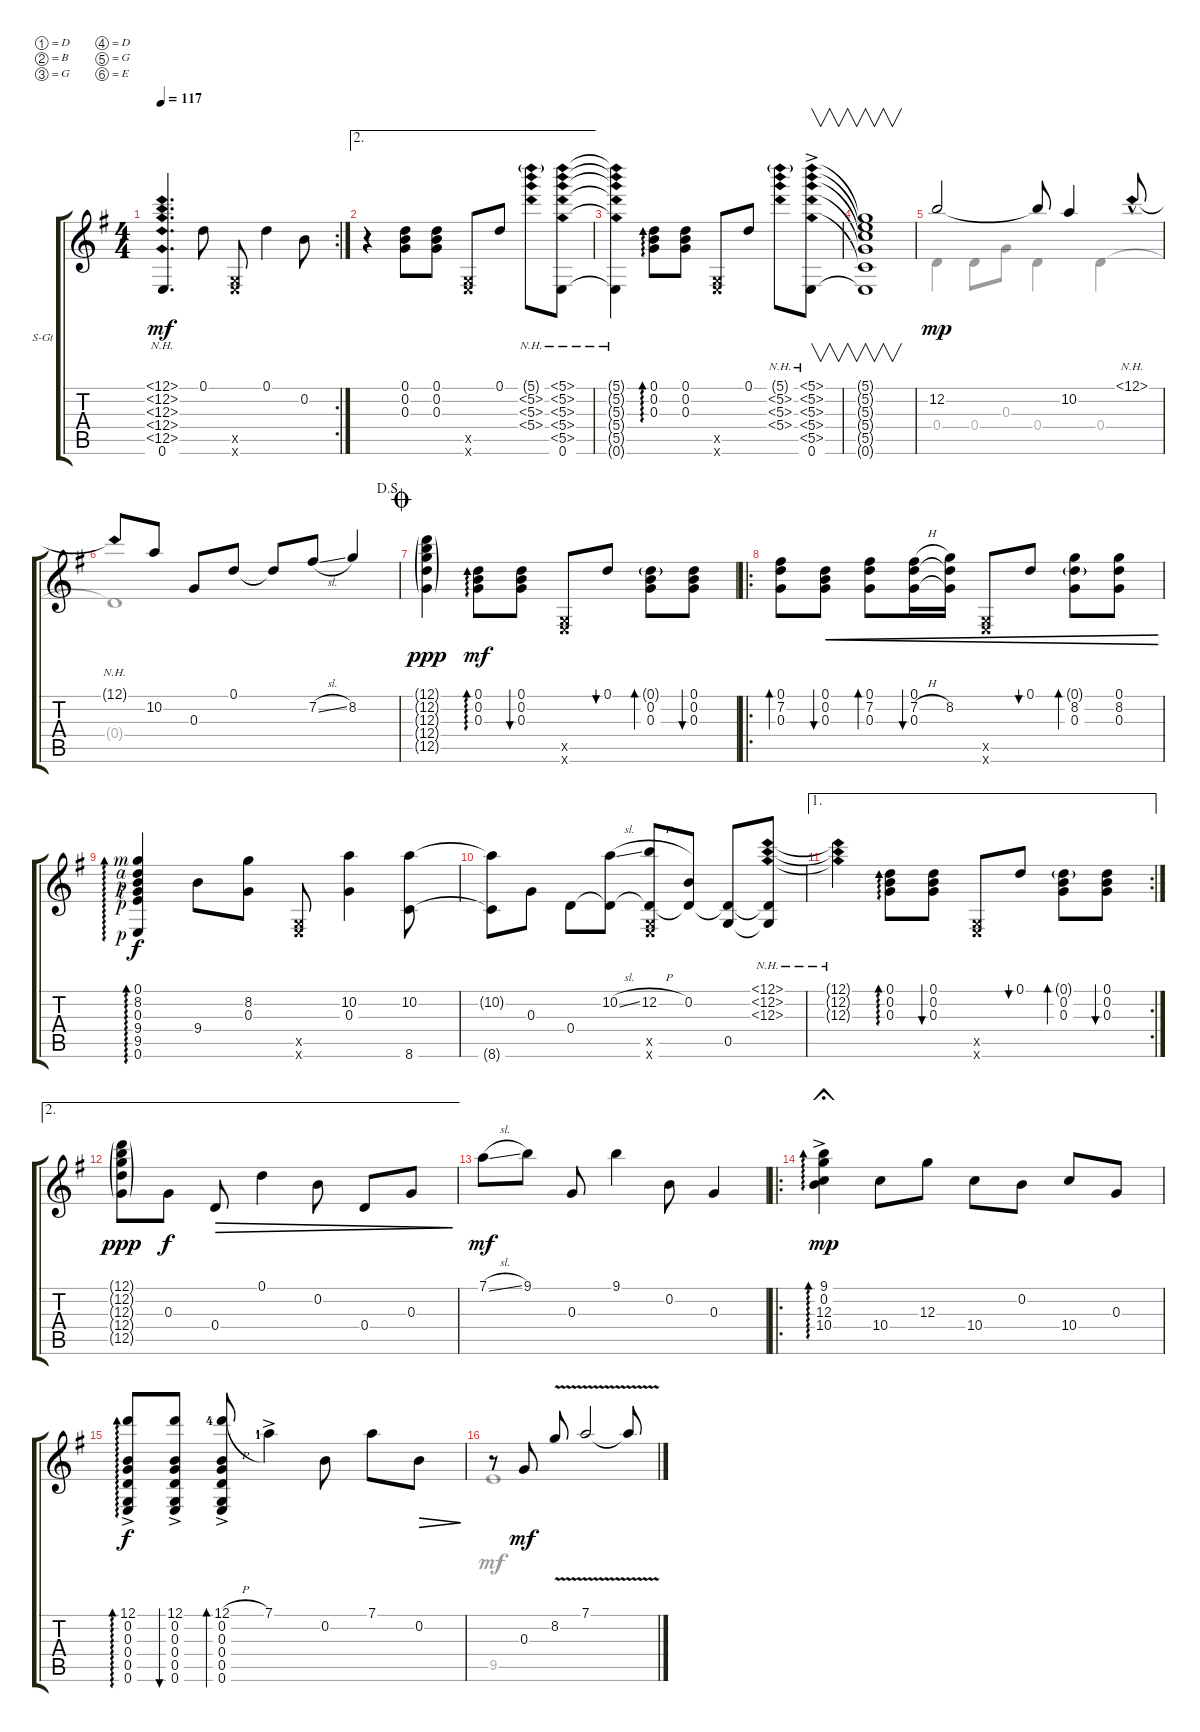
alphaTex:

\defaultSystemsLayout 4
\bracketExtendMode groupsimilarinstruments
\firstSystemTrackNameOrientation horizontal
\otherSystemsTrackNameOrientation horizontal
\track ("Steel Guitar" "S-Gt") {instrument acousticguitarsteel}
\staff {score tabs}
\tuning (D4 B3 G3 D3 G2 E2)
\voice
\rc 2
\ts (4 4)
\tempo 117
\clef g2
\ks eminor
(12.1{nh t acc forcenatural} 12.2{nh t acc forcenatural} 12.3{nh t acc forcenatural} 12.4{nh t acc forcenatural} 12.5{nh t acc forcenatural} 0.6{t acc forcenatural}).4{d dy mf beam Up} 0.1{acc forcenatural}.8{beam Down} (0.6{x acc forcenatural} 0.5{x acc forcenatural}).8{beam Up} 0.1{acc forcenatural}.4{beam Down} 0.2{acc forcenatural}.8{beam Down} |
\ae 2
r.4{beam Down} (0.1{acc forcenatural} 0.2{acc forcenatural} 0.3{acc forcenatural}).8{beam Down} (0.3{acc forcenatural} 0.2{acc forcenatural} 0.1{acc forcenatural}).8{beam Down} (0.6{x acc forcenatural} 0.5{x acc forcenatural}).8{beam Up} 0.1{acc forcenatural}.8{beam Up} (5.3{nh acc forcenatural} 5.2{nh acc forcenatural} 5.1{nh g acc forcenatural} 5.4{nh acc forcenatural}).8{beam Down} (5.5{nh acc forcenatural} 0.6{acc forcenatural} 5.4{nh acc forcenatural} 5.3{nh acc forcenatural} 5.2{nh acc forcenatural} 5.1{nh acc forcenatural}).8{beam Down} |
\scale
0.341812 (5.3{nh t acc forcenatural} 0.6{t acc forcenatural} 5.5{nh t acc forcenatural} 5.4{nh t acc forcenatural} 5.2{nh t acc forcenatural} 5.1{nh t acc forcenatural}).4{beam Down} (0.1{acc forcenatural} 0.2{acc forcenatural} 0.3{acc forcenatural}).8{ad 0 beam Down} (0.3{acc forcenatural} 0.2{acc forcenatural} 0.1{acc forcenatural}).8{beam Down} (0.6{x acc forcenatural} 0.5{x acc forcenatural}).8{beam Up} 0.1{acc forcenatural}.8{beam Up} (5.3{nh acc forcenatural} 5.2{nh acc forcenatural} 5.1{nh g acc forcenatural} 5.4{nh acc forcenatural}).8{beam Down} (5.5{nh ac acc forcenatural} 0.6{ac acc forcenatural} 5.4{nh ac acc forcenatural} 5.3{nh ac acc forcenatural} 5.2{nh ac acc forcenatural} 5.1{nh ac acc forcenatural}).8{v beam Down} |
\scale
0.0985692 (5.1{t acc forcenatural} 5.2{t acc forcenatural} 5.3{t acc forcenatural} 5.4{t acc forcenatural} 5.5{t acc forcenatural} 0.6{t acc forcenatural}).1{v beam Up} |
\scale
0.30137 12.2{acc forcenatural}.2{dy mp beam Up} 12.2{t acc forcenatural}.8{beam Up} 10.2{acc forcenatural}.4{beam Up} 12.1{nh hac acc forcenatural}.8{beam Up} |
\scale
0.258447
\jump dalsegno
12.1{nh t acc forcenatural}.8{beam Up} 10.2{acc forcenatural}.8{beam Up} 0.3{acc forcenatural}.8{beam Up} 0.1{acc forcenatural}.8{beam Up} 0.1{t acc forcenatural}.8{beam Up} 7.2{sl acc #}.8{beam Up} 8.2{acc forcenatural}.4{beam Up} |
\jump coda
(12.1{g acc forcenatural} 12.2{g acc forcenatural} 12.3{g acc forcenatural} 12.4{g acc forcenatural} 12.5{g acc forcenatural}).4{dy ppp beam Down} (0.1{acc forcenatural} 0.2{acc forcenatural} 0.3{acc forcenatural}).8{ad 30 dy mf beam Down} (0.3{acc forcenatural} 0.2{acc forcenatural} 0.1{acc forcenatural}).8{bu 30 beam Down} (0.6{x acc forcenatural} 0.5{x acc forcenatural}).8{beam Up} 0.1{acc forcenatural}.8{bu 30 beam Up} (0.2{acc forcenatural} 0.3{acc forcenatural} 0.1{g acc forcenatural}).8{bd 30 beam Down} (0.1{acc forcenatural} 0.2{acc forcenatural} 0.3{acc forcenatural}).8{bu 30 beam Down} |
\ro
(0.3{acc forcenatural} 7.2{acc #} 0.1{acc forcenatural}).8{bd 30 beam Down} (0.1{acc forcenatural} 0.2{acc forcenatural} 0.3{acc forcenatural}).8{bu 30 cre beam Down} (0.3{acc forcenatural} 7.2{acc #} 0.1{acc forcenatural}).8{bd 30 cre beam Down} (0.1{acc forcenatural} 7.2{h acc #} 0.3{acc forcenatural}).16{bu 30 cre beam Down} (8.2{acc forcenatural} 0.1{t acc forcenatural} 0.3{t acc forcenatural}).16{cre beam Down} (0.6{x acc forcenatural} 0.5{x acc forcenatural}).8{cre beam Up} 0.1{acc forcenatural}.8{bu 30 cre beam Up} (8.2{acc forcenatural} 0.3{acc forcenatural} 0.1{g acc forcenatural}).8{bd 30 cre beam Down} (0.1{acc forcenatural} 8.2{acc forcenatural} 0.3{acc forcenatural}).8{cre beam Down} |
(0.6{rf 1 acc forcenatural} 9.5{rf 1 acc forcenatural} 9.4{rf 1 acc forcenatural} 0.3{rf 2 acc forcenatural} 8.2{rf 3 acc forcenatural} 0.1{rf 4 acc forcenatural}).4{ad 0 dy f beam Up} 9.4{acc forcenatural}.8{beam Down} (0.3{acc forcenatural} 8.2{acc forcenatural}).8{beam Down} (0.6{x acc forcenatural} 0.5{x acc forcenatural}).8{beam Up} (10.2{acc forcenatural} 0.3{acc forcenatural}).4{beam Down} (10.2{acc forcenatural} 8.6{acc forcenatural}).8{beam Down} |
(10.2{t acc forcenatural} 8.6{t acc forcenatural}).8{beam Down} 0.3{acc forcenatural}.8{beam Down} 0.4{acc forcenatural}.8{beam Down} (10.2{sl acc forcenatural} 0.4{t acc forcenatural}).8{beam Down} (12.2{h acc forcenatural} 0.6{x acc forcenatural} 0.5{x acc forcenatural} 0.4{t acc forcenatural}).8{beam Up} (0.2{acc forcenatural} 0.4{t acc forcenatural}).8{beam Up} (0.5{acc forcenatural} 0.4{t acc forcenatural}).8{beam Up} (12.1{nh acc forcenatural} 12.2{nh acc forcenatural} 12.3{nh acc forcenatural} 0.4{t acc forcenatural} 0.5{t acc forcenatural}).8{beam Up} |
\ae 1
\rc 2
(12.1{nh t acc forcenatural} 12.2{nh t acc forcenatural} 12.3{nh t acc forcenatural}).4{beam Down} (0.1{acc forcenatural} 0.2{acc forcenatural} 0.3{acc forcenatural}).8{ad 30 beam Down} (0.3{acc forcenatural} 0.2{acc forcenatural} 0.1{acc forcenatural}).8{bu 30 beam Down} (0.6{x acc forcenatural} 0.5{x acc forcenatural}).8{beam Up} 0.1{acc forcenatural}.8{bu 30 beam Up} (0.2{acc forcenatural} 0.3{acc forcenatural} 0.1{g acc forcenatural}).8{bd 30 beam Down} (0.1{acc forcenatural} 0.2{acc forcenatural} 0.3{acc forcenatural}).8{bu 30 beam Down} |
\ae 2
(12.1{g acc forcenatural} 12.2{g acc forcenatural} 12.3{g acc forcenatural} 12.4{g acc forcenatural} 12.5{g acc forcenatural}).8{dy ppp beam Down} 0.3{acc forcenatural}.8{dy f beam Down} 0.4{acc forcenatural}.8{dec beam Up} 0.1{acc forcenatural}.4{dec beam Down} 0.2{acc forcenatural}.8{dec beam Down} 0.4{acc forcenatural}.8{dec beam Up} 0.3{acc forcenatural}.8{dec beam Up} |
7.1{sl acc forcenatural}.8{dy mf beam Down} 9.1{acc forcenatural}.8{beam Down} 0.3{acc forcenatural}.8{beam Up} 9.1{acc forcenatural}.4{beam Down} 0.2{acc forcenatural}.8{beam Down} 0.3{acc forcenatural}.4{beam Up} |
\ro
(9.1{ac acc forcenatural} 0.2{acc forcenatural} 12.3{acc forcenatural} 10.4{acc forcenatural}).4{ad 0 dy mp fermata (short 0) beam Down} 10.4{acc forcenatural}.8{beam Down} 12.3{acc forcenatural}.8{beam Down} 10.4{acc forcenatural}.8{beam Down} 0.2{acc forcenatural}.8{beam Down} 10.4{acc forcenatural}.8{beam Up} 0.3{acc forcenatural}.8{beam Up} |
(12.1{ac acc forcenatural} 0.2{acc forcenatural} 0.3{acc forcenatural} 0.4{acc forcenatural} 0.5{acc forcenatural} 0.6{acc forcenatural}).8{ad 0 dy f beam Up} (12.1{ac acc forcenatural} 0.2{acc forcenatural} 0.3{acc forcenatural} 0.4{acc forcenatural} 0.5{acc forcenatural} 0.6{acc forcenatural}).8{bu 30 beam Up} (12.1{h ac lf 5 acc forcenatural} 0.2{acc forcenatural} 0.3{acc forcenatural} 0.4{acc forcenatural} 0.5{acc forcenatural} 0.6{acc forcenatural}).8{bd 30 beam Up} 7.1{ac lf 2 acc forcenatural}.4{beam Down} 0.2{acc forcenatural}.8{beam Down} 7.1{acc forcenatural}.8{beam Down} 0.2{acc forcenatural}.8{dec beam Down} |
r.8{beam Up} 0.3{acc forcenatural}.8{dy mf beam Up} 8.2{v acc forcenatural}.8{beam Up} 7.1{v acc forcenatural}.2{beam Up} 7.1{t acc forcenatural}.8{beam Up}
\voice
\clef g2
\ottava regular
\simile none
\ks eminor
|
|
|
|
0.4{acc forcenatural}.4{dy mp beam Down} 0.4{acc forcenatural}.8{beam Down} 0.3{acc forcenatural}.8{beam Down} 0.4{acc forcenatural}.4{beam Down} 0.4{acc forcenatural}.4{beam Down} |
0.4{t acc forcenatural}.1{beam Down} |
|
|
|
|
|
|
|
|
|
9.5{acc forcenatural}.1{dy mf beam Down}
